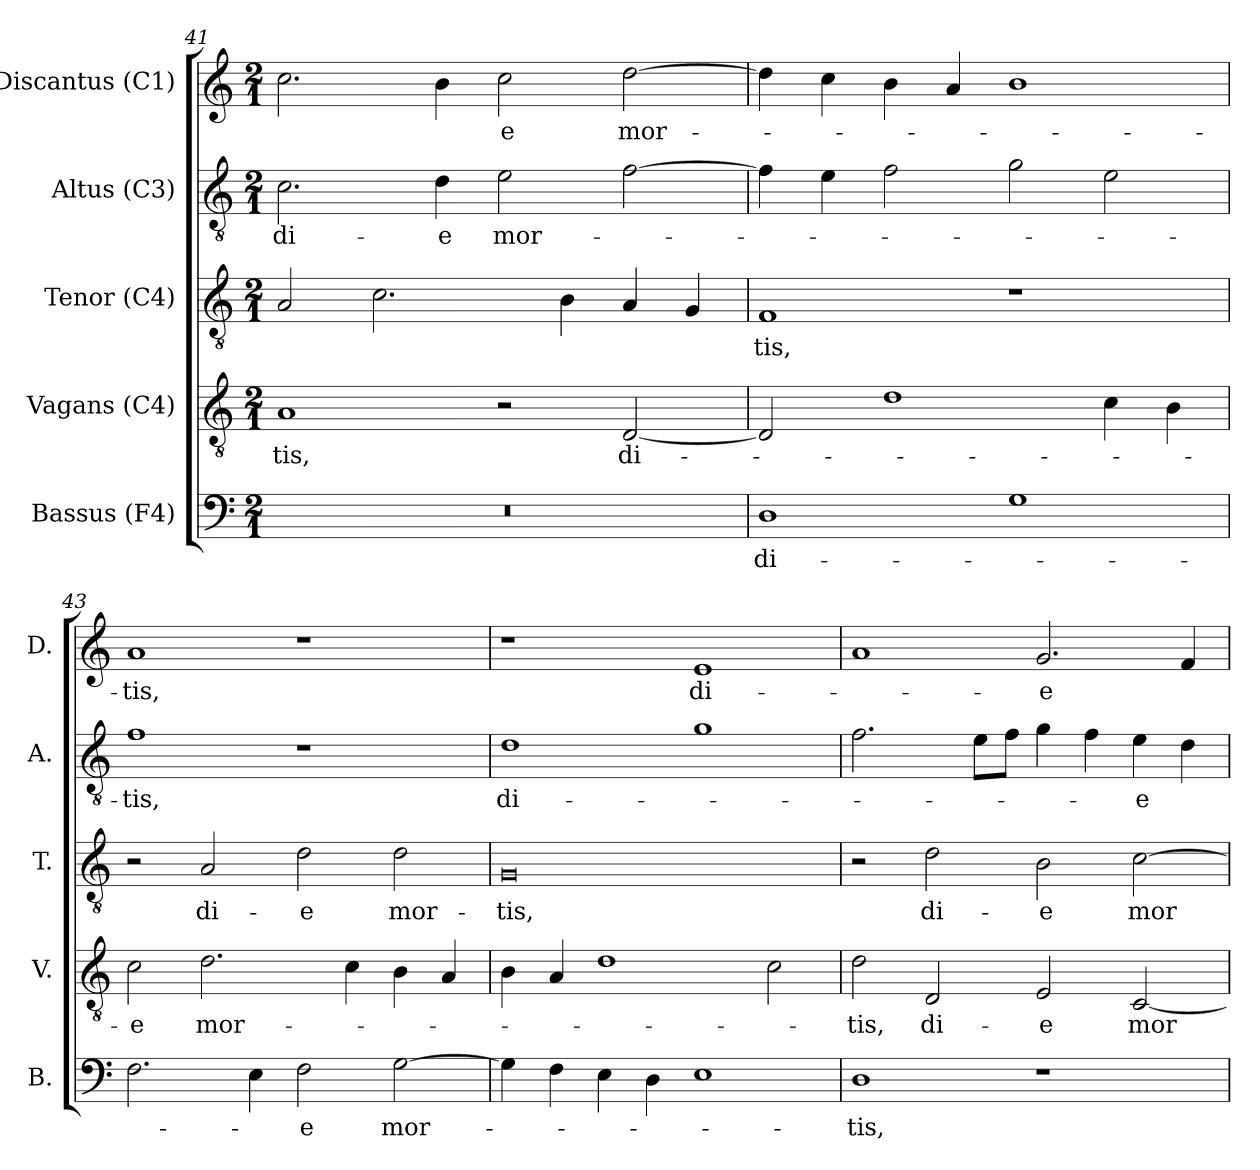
**kern	**text	**kern	**text	**kern	**text	**kern	**text	**kern	**text
*part5	*part5	*part4	*part4	*part3	*part3	*part2	*part2	*part1	*part1
*staff5	*staff5	*staff4	*staff4	*staff3	*staff3	*staff2	*staff2	*staff1	*staff1
*I"Bassus (F4)	*	*I"Vagans (C4)	*	*I"Tenor (C4)	*	*I"Altus (C3)	*	*I"Discantus (C1)	*
*I'B.	*	*I'V.	*	*I'T.	*	*I'A.	*	*I'D.	*
*clefF4	*	*clefGv2	*	*clefGv2	*	*clefGv2	*	*clefG2	*
*	*	*ITrd7c12	*	*ITrd7c12	*	*ITrd7c12	*	*	*
*k[]	*	*k[]	*	*k[]	*	*k[]	*	*k[]	*
*C:	*	*C:	*	*C:	*	*C:	*	*C:	*
*M2/1	*	*M2/1	*	*M2/1	*	*M2/1	*	*M2/1	*
=41	=41	=41	=41	=41	=41	=41	=41	=41	=41
!LO:N:vis=1	!	!	!	!	!	!	!	!	!
!	!	!	!LO:LY:b:color=#000000	!	!	!	!	!	!
!	!	!	!	!	!	!	!LO:LY:b:color=#000000	!	!
0r	.	1AAi	-tis,	2AAi/	.	2.Ci\	di-	2.cci\	.
.	.	.	.	2.Ci\	.	.	.	.	.
!	!	!	!	!	!	!	!LO:LY:b:color=#000000	!	!
.	.	.	.	.	.	4Di\	-e	4bi\	.
!	!	!	!	!	!	!	!LO:LY:b:color=#000000	!	!
!	!	!	!	!	!	!	!	!	!LO:LY:b:color=#000000
.	.	2r	.	.	.	2Ei\	mor-	2cci\	-e
.	.	.	.	4BBi\	.	.	.	.	.
!	!	!	!LO:LY:b:color=#000000	!	!	!	!	!	!
!	!	!	!	!	!	!	!	!	!LO:LY:b:color=#000000
.	.	[2DDi/	di-	4AAi/	.	[2Fi\	.	[2ddi\	mor-
.	.	.	.	4GGi/	.	.	.	.	.
=42	=42	=42	=42	=42	=42	=42	=42	=42	=42
!	!LO:LY:b:color=#000000	!	!	!	!	!	!	!	!
!	!	!	!	!	!LO:LY:b:color=#000000	!	!	!	!
1Di	di-	2DDi/]	.	1FFi	-tis,	4Fi\]	.	4ddi\]	.
.	.	.	.	.	.	4Ei\	.	4cci\	.
.	.	1Di	.	.	.	2Fi\	.	4bi\	.
.	.	.	.	.	.	.	.	4ai/	.
1Gi	.	.	.	1r	.	2Gi\	.	1bi	.
.	.	4Ci\	.	.	.	2Ei\	.	.	.
.	.	4BBi\	.	.	.	.	.	.	.
!!LO:LB:g=z
=43	=43	=43	=43	=43	=43	=43	=43	=43	=43
!	!	!	!LO:LY:b:color=#000000	!	!	!	!	!	!
!	!	!	!	!	!	!	!LO:LY:b:color=#000000	!	!
!	!	!	!	!	!	!	!	!	!LO:LY:b:color=#000000
2.Fi\	.	2Ci\	-e	2r	.	1Fi	-tis,	1ai	-tis,
!	!	!	!LO:LY:b:color=#000000	!	!	!	!	!	!
!	!	!	!	!	!LO:LY:b:color=#000000	!	!	!	!
.	.	2.Di\	mor-	2AAi/	di-	.	.	.	.
4Ei\	.	.	.	.	.	.	.	.	.
!	!LO:LY:b:color=#000000	!	!	!	!	!	!	!	!
!	!	!	!	!	!LO:LY:b:color=#000000	!	!	!	!
2Fi\	-e	.	.	2Di\	-e	1r	.	1r	.
.	.	4Ci\	.	.	.	.	.	.	.
!	!LO:LY:b:color=#000000	!	!	!	!	!	!	!	!
!	!	!	!	!	!LO:LY:b:color=#000000	!	!	!	!
[2Gi\	mor-	4BBi\	.	2Di\	mor-	.	.	.	.
.	.	4AAi/	.	.	.	.	.	.	.
=44	=44	=44	=44	=44	=44	=44	=44	=44	=44
!	!	!	!	!	!LO:LY:b:color=#000000	!	!	!	!
!	!	!	!	!	!	!	!LO:LY:b:color=#000000	!	!
4Gi\]	.	4BBi\	.	0GGi	-tis,	1Di	di-	1r	.
4Fi\	.	4AAi/	.	.	.	.	.	.	.
4Ei\	.	1Di	.	.	.	.	.	.	.
4Di\	.	.	.	.	.	.	.	.	.
!	!	!	!	!	!	!	!	!	!LO:LY:b:color=#000000
1Ei	.	.	.	.	.	1Gi	.	1ei	di-
.	.	2Ci\	.	.	.	.	.	.	.
=45	=45	=45	=45	=45	=45	=45	=45	=45	=45
!	!LO:LY:b:color=#000000	!	!	!	!	!	!	!	!
!	!	!	!LO:LY:b:color=#000000	!	!	!	!	!	!
1Di	-tis,	2Di\	-tis,	2r	.	2.Fi\	.	1ai	.
!	!	!	!LO:LY:b:color=#000000	!	!	!	!	!	!
!	!	!	!	!	!LO:LY:b:color=#000000	!	!	!	!
.	.	2DDi/	di-	2Di\	di-	.	.	.	.
.	.	.	.	.	.	8Ei\L	.	.	.
.	.	.	.	.	.	8Fi\J	.	.	.
!	!	!	!LO:LY:b:color=#000000	!	!	!	!	!	!
!	!	!	!	!	!LO:LY:b:color=#000000	!	!	!	!
!	!	!	!	!	!	!	!	!	!LO:LY:b:color=#000000
1r	.	2EEi/	-e	2BBi\	-e	4Gi\	.	2.gi/	-e
.	.	.	.	.	.	4Fi\	.	.	.
!	!	!	!LO:LY:b:color=#000000	!	!	!	!	!	!
!	!	!	!	!	!LO:LY:b:color=#000000	!	!	!	!
!	!	!	!	!	!	!	!LO:LY:b:color=#000000	!	!
.	.	[2CCi/	mor-	[2Ci\	mor-	4Ei\	-e	.	.
.	.	.	.	.	.	4Di\	.	4fi/	.
=	=	=	=	=	=	=	=	=	=
*-	*-	*-	*-	*-	*-	*-	*-	*-	*-
